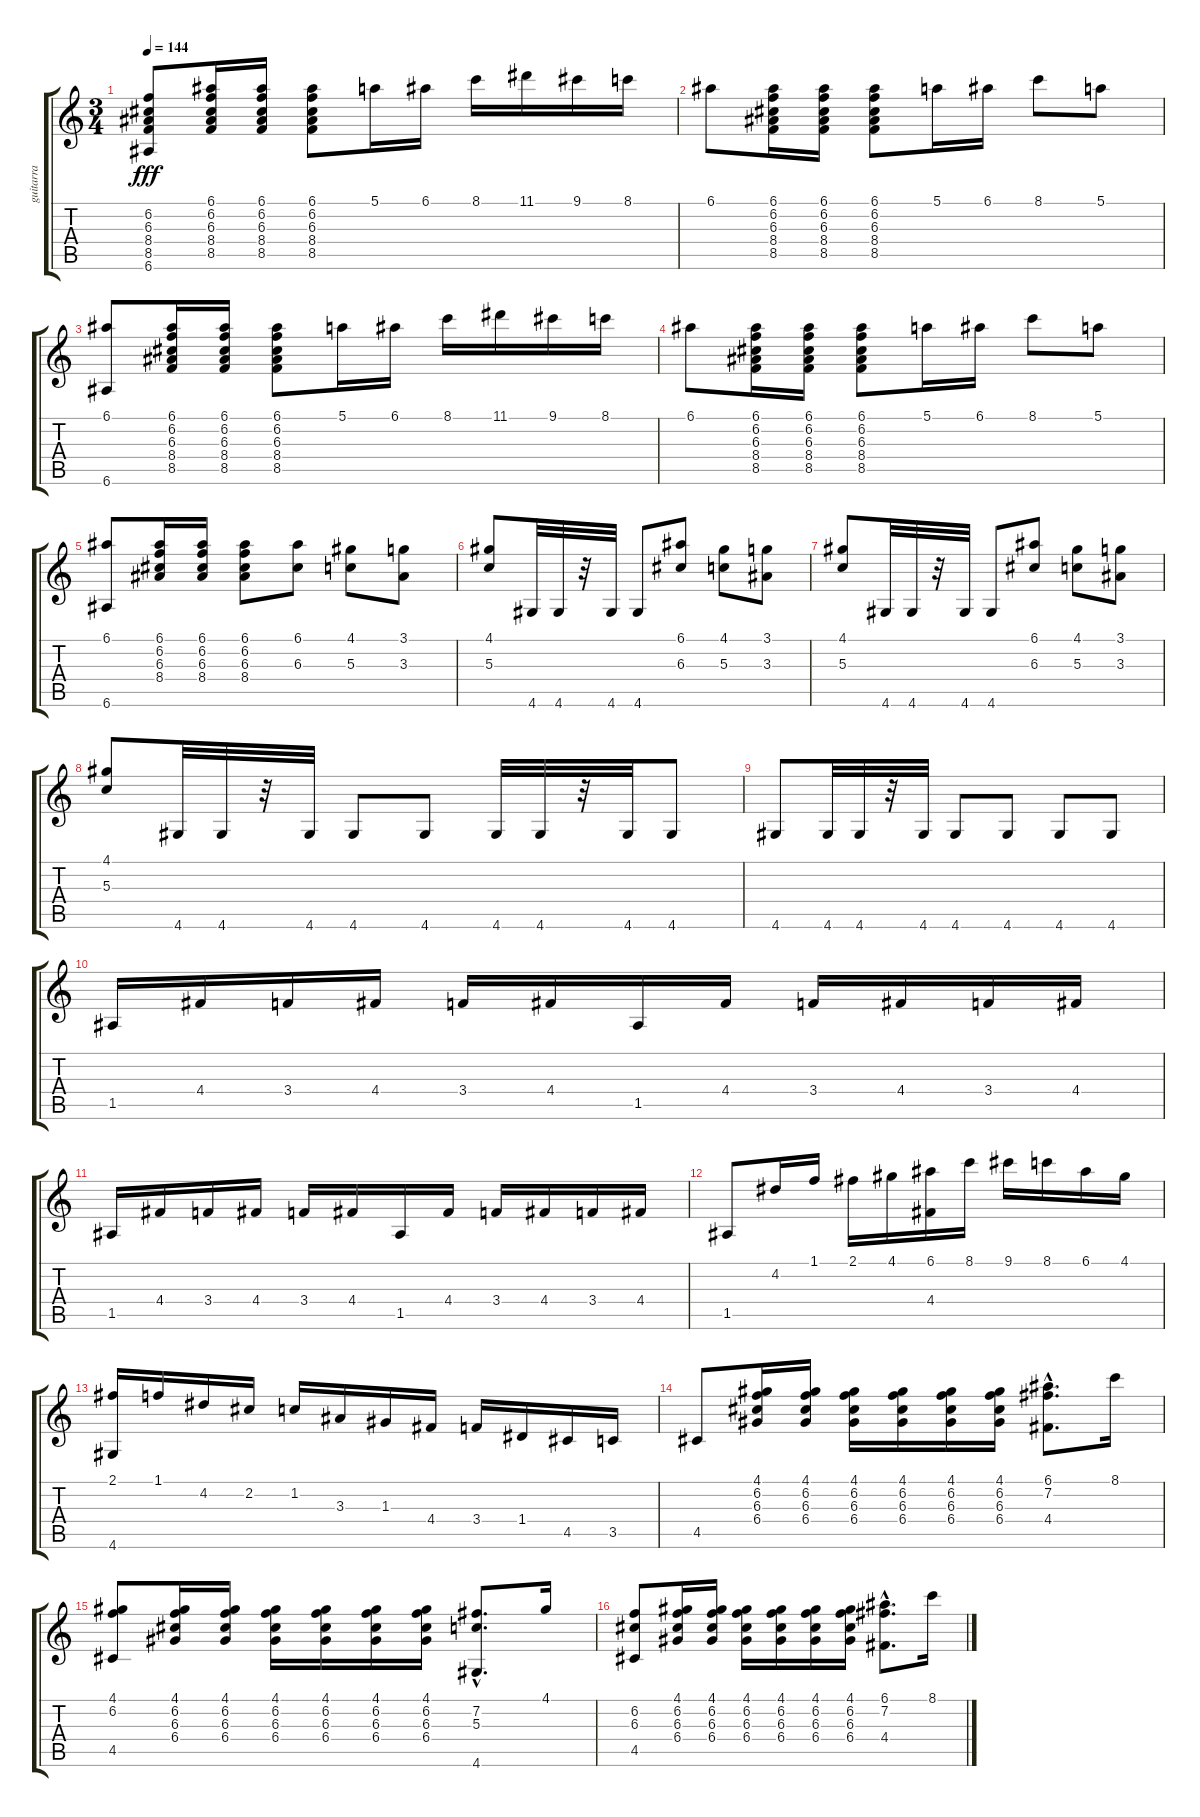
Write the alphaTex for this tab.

\track ("guitarra     " "guitarra  ") {instrument acousticguitarnylon}
\staff {score tabs}
\tuning (E4 B3 G3 D3 A2 E2) {hide}
\ts (3 4)
\tempo 144
\clef g2
\ks c
(6.2 6.3 8.4 8.5 6.6).8{dy fff} (6.1 6.2 6.3 8.4 8.5).16 (6.1 6.2 6.3 8.4 8.5).16 (6.1 6.2 6.3 8.4 8.5).8 5.1.16 6.1.16 8.1.16 11.1.16 9.1.16 8.1.16 |
6.1.8 (6.1 6.2 6.3 8.4 8.5).16 (6.1 6.2 6.3 8.4 8.5).16 (6.1 6.2 6.3 8.4 8.5).8 5.1.16 6.1.16 8.1.8 5.1.8 |
(6.1 6.6).8 (6.1 6.2 6.3 8.4 8.5).16 (6.1 6.2 6.3 8.4 8.5).16 (6.1 6.2 6.3 8.4 8.5).8 5.1.16 6.1.16 8.1.16 11.1.16 9.1.16 8.1.16 |
6.1.8 (6.1 6.2 6.3 8.4 8.5).16 (6.1 6.2 6.3 8.4 8.5).16 (6.1 6.2 6.3 8.4 8.5).8 5.1.16 6.1.16 8.1.8 5.1.8 |
(6.1 6.6).8 (6.1 6.2 6.3 8.4).16 (6.1 6.2 6.3 8.4).16 (6.1 6.2 6.3 8.4).8 (6.1 6.3).8 (4.1 5.3).8 (3.1 3.3).8 |
(4.1 5.3).8 4.6.32 4.6.32 r.32 4.6.32 4.6.8 (6.1 6.3).8 (4.1 5.3).8 (3.1 3.3).8 |
(4.1 5.3).8 4.6.32 4.6.32 r.32 4.6.32 4.6.8 (6.1 6.3).8 (4.1 5.3).8 (3.1 3.3).8 |
(4.1 5.3).8 4.6.32 4.6.32 r.32 4.6.32 4.6.8 4.6.8 4.6.32 4.6.32 r.32 4.6.32 4.6.8 |
4.6.8 4.6.32 4.6.32 r.32 4.6.32 4.6.8 4.6.8 4.6.8 4.6.8 |
1.5.16 4.4.16 3.4.16 4.4.16 3.4.16 4.4.16 1.5.16 4.4.16 3.4.16 4.4.16 3.4.16 4.4.16 |
1.5.16 4.4.16 3.4.16 4.4.16 3.4.16 4.4.16 1.5.16 4.4.16 3.4.16 4.4.16 3.4.16 4.4.16 |
1.5.8 4.2.16 1.1.16 2.1.16 4.1.16 (6.1 4.4).16 8.1.16 9.1.16 8.1.16 6.1.16 4.1.16 |
(2.1 4.6).16 1.1.16 4.2.16 2.2.16 1.2.16 3.3.16 1.3.16 4.4.16 3.4.16 1.4.16 4.5.16 3.5.16 |
4.5.8 (4.1 6.2 6.3 6.4).16 (4.1 6.2 6.3 6.4).16 (4.1 6.2 6.3 6.4).16 (4.1 6.2 6.3 6.4).16 (4.1 6.2 6.3 6.4).16 (4.1 6.2 6.3 6.4).16 (6.1{hac} 7.2{hac} 4.4{hac}).8{d} 8.1.16 |
(4.1 6.2 4.5).8 (4.1 6.2 6.3 6.4).16 (4.1 6.2 6.3 6.4).16 (4.1 6.2 6.3 6.4).16 (4.1 6.2 6.3 6.4).16 (4.1 6.2 6.3 6.4).16 (4.1 6.2 6.3 6.4).16 (7.2{hac} 5.3{hac} 4.6{hac}).8{d} 4.1.16 |
(6.2 6.3 4.5).8 (4.1 6.2 6.3 6.4).16 (4.1 6.2 6.3 6.4).16 (4.1 6.2 6.3 6.4).16 (4.1 6.2 6.3 6.4).16 (4.1 6.2 6.3 6.4).16 (4.1 6.2 6.3 6.4).16 (6.1{hac} 7.2{hac} 4.4{hac}).8{d} 8.1.16
